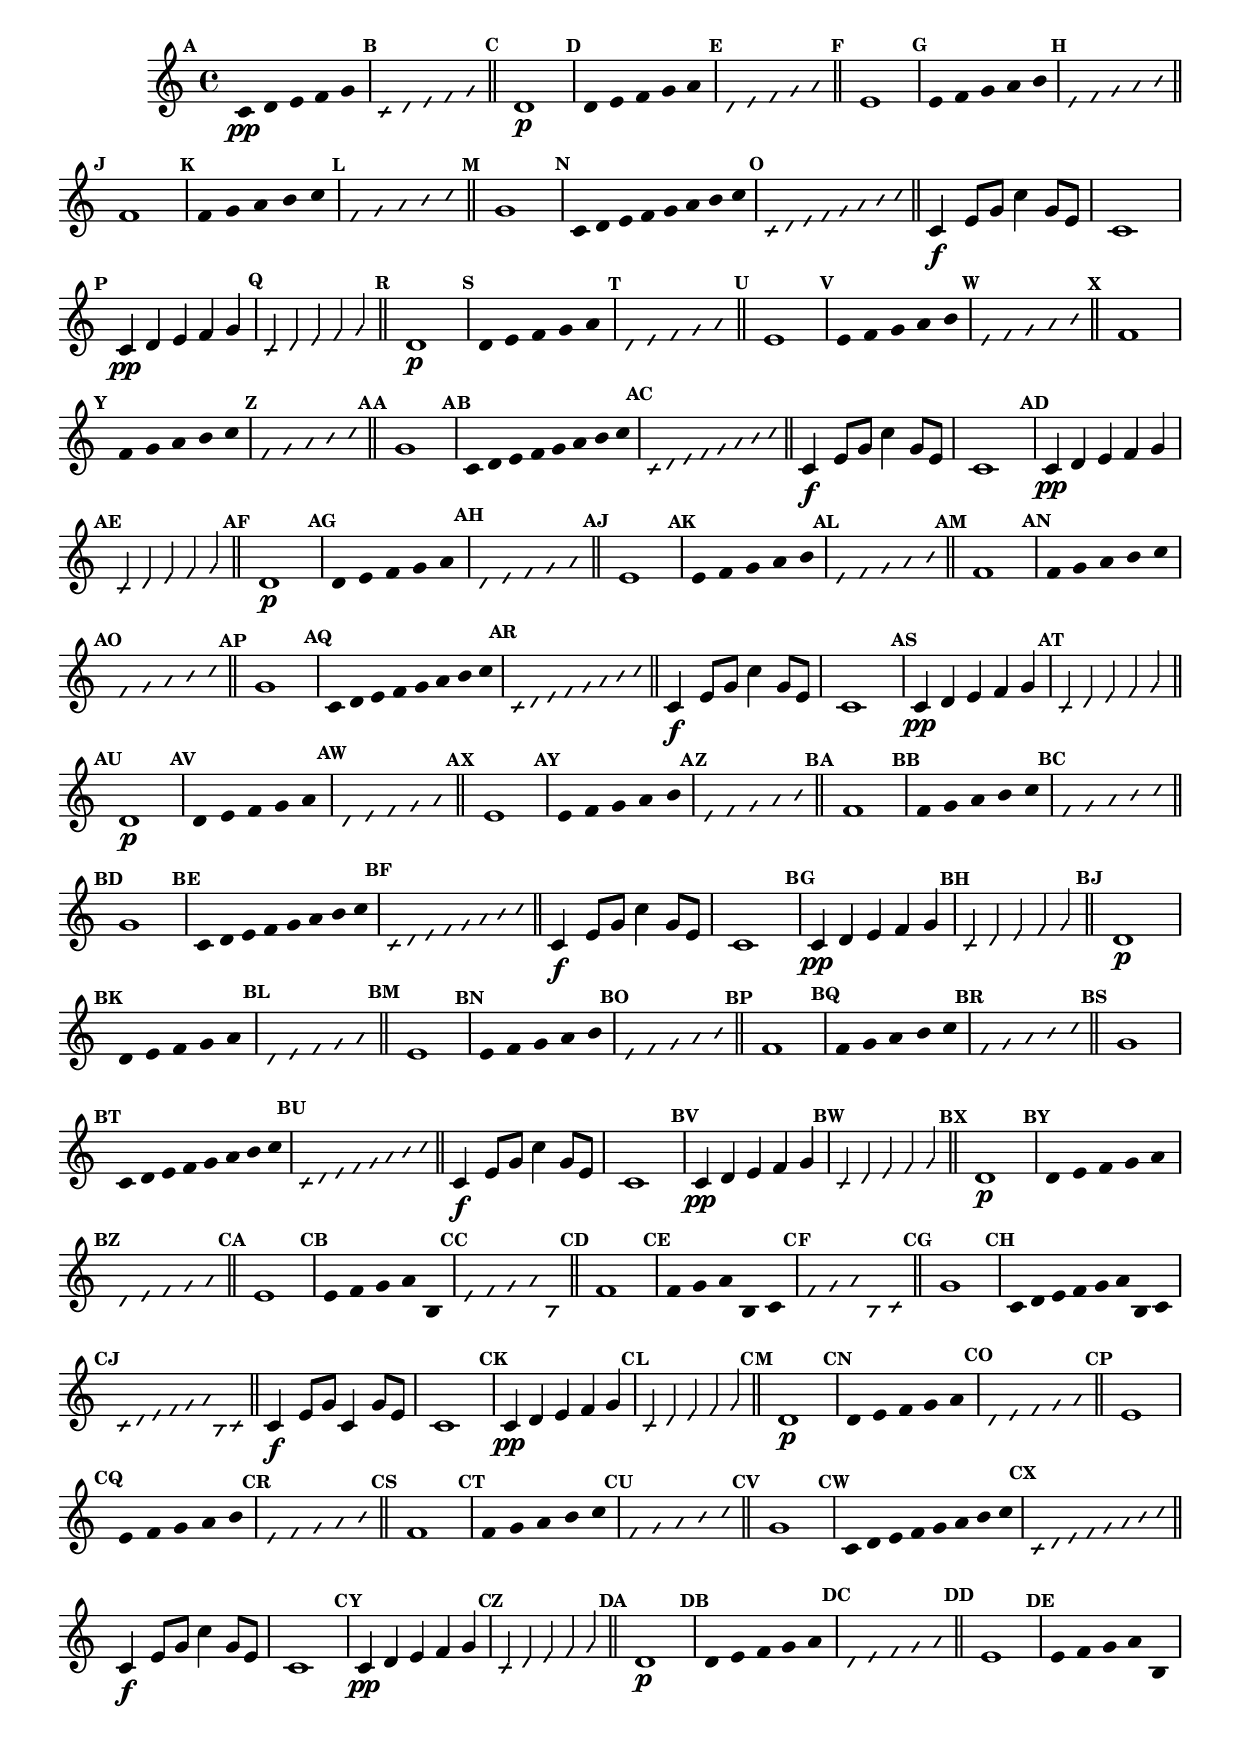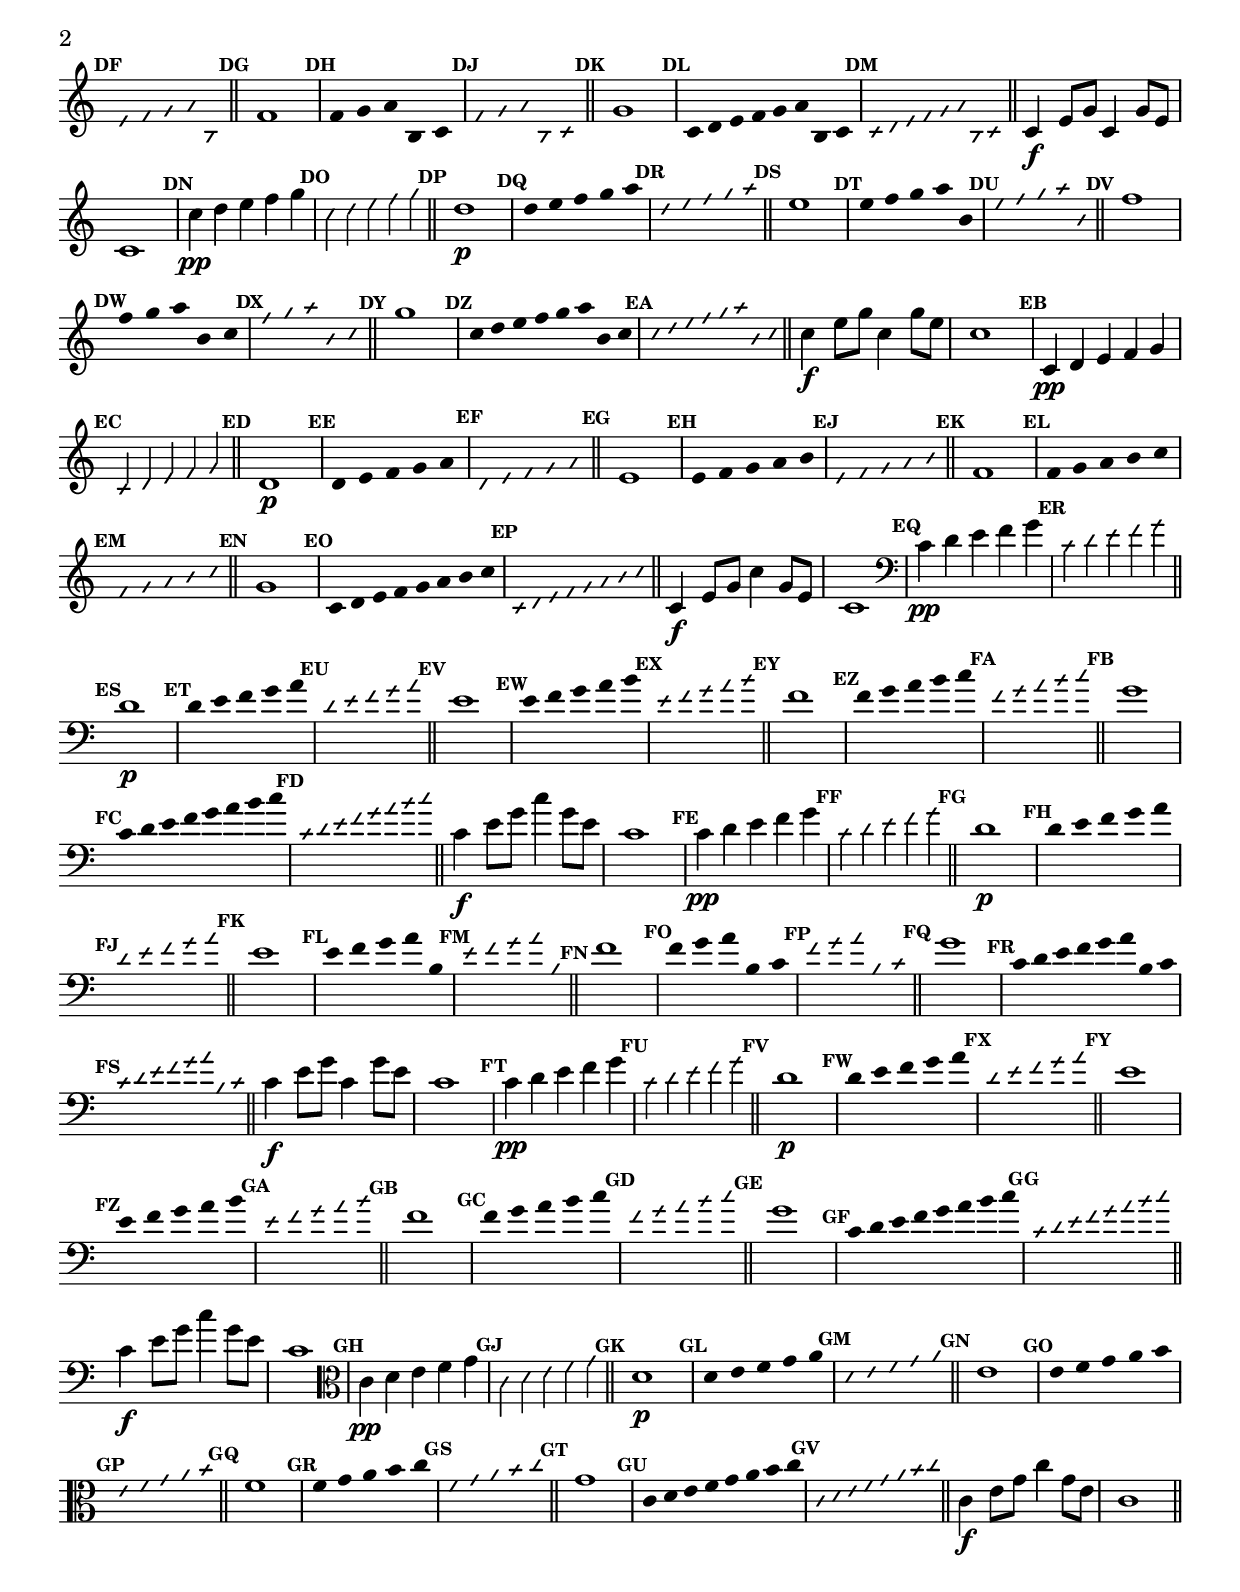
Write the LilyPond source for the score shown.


\version "2.16.0"

%\header { texidoc="35 - Aquecendo e Divertindo-se com a escala mixolidia" }

\relative c' {

  \key c \major

  \override Score.BarNumber #'transparent = ##t
  \override Score.RehearsalMark #'font-size = #-2
                                %\override Score.RehearsalMark #'font-family = #'
  \set Score.markFormatter = #format-mark-numbers

  \bar "||"

  \override Stem #'transparent = ##t
  \override Beam #'transparent = ##t
  \override Voice.NoteHead #'stencil = #ly:text-interface::print
  \override Voice.NoteHead #'text = #(make-musicglyph-markup "noteheads.s2")


                                % CLARINETE

  \tag #'cl {

    \mark \default c4*4/5\pp d e f g

    \override NoteHead #'style = #'slash
    \override NoteHead #'font-size = #-6
    \override Voice.NoteHead #'stencil = #ly:text-interface::print
    \override Voice.NoteHead #'text = #(make-musicglyph-markup "noteheads.s2slash")

    \mark \default c,4*4/5 d e f g

    \revert NoteHead #'style
    \revert Stem #'transparent 
    \revert Beam #'transparent
    \revert NoteHead #'font-size
    \revert Voice.NoteHead #'stencil

    \revert Voice.NoteHead #'text
    \bar "||"


    \mark \default d1\p
    \override Stem #'transparent = ##t
    \override Beam #'transparent = ##t
    \override Voice.NoteHead #'stencil = #ly:text-interface::print
    \override Voice.NoteHead #'text = #(make-musicglyph-markup "noteheads.s2")
    \mark \default d4*4/5 e f g a

    \override NoteHead #'style = #'slash
    \override NoteHead #'font-size = #-6
    \override Voice.NoteHead #'stencil = #ly:text-interface::print
    \override Voice.NoteHead #'text = #(make-musicglyph-markup "noteheads.s2slash")
    \mark \default d,4*4/5 e f g a

    \revert NoteHead #'style
    \revert Stem #'transparent 
    \revert Beam #'transparent
    \revert NoteHead #'font-size
    \revert Voice.NoteHead #'stencil

    \revert Voice.NoteHead #'text
    \bar "||"


    \mark \default e1
    \override Stem #'transparent = ##t
    \override Beam #'transparent = ##t
    \override Voice.NoteHead #'stencil = #ly:text-interface::print
    \override Voice.NoteHead #'text = #(make-musicglyph-markup "noteheads.s2")
    \mark \default e4*4/5 f g a b

    \override NoteHead #'style = #'slash
    \override NoteHead #'font-size = #-6
    \override Voice.NoteHead #'stencil = #ly:text-interface::print
    \override Voice.NoteHead #'text = #(make-musicglyph-markup "noteheads.s2slash")
    \mark \default e,4*4/5 f g a b

    \revert NoteHead #'style
    \revert Stem #'transparent 
    \revert Beam #'transparent
    \revert NoteHead #'font-size
    \revert Voice.NoteHead #'stencil

    \revert Voice.NoteHead #'text
    \bar "||"

    \mark \default f1
    \override Stem #'transparent = ##t
    \override Beam #'transparent = ##t
    \override Voice.NoteHead #'stencil = #ly:text-interface::print
    \override Voice.NoteHead #'text = #(make-musicglyph-markup "noteheads.s2")
    \mark \default f4*4/5 g a b c

    \override NoteHead #'style = #'slash
    \override NoteHead #'font-size = #-6
    \override Voice.NoteHead #'stencil = #ly:text-interface::print
    \override Voice.NoteHead #'text = #(make-musicglyph-markup "noteheads.s2slash")
    \mark \default f,4*4/5 g a b c

    \revert NoteHead #'style
    \revert Stem #'transparent 
    \revert Beam #'transparent
    \revert NoteHead #'font-size
    \revert Voice.NoteHead #'stencil

    \revert Voice.NoteHead #'text
    \bar "||"

    \mark \default g1
    \override Stem #'transparent = ##t
    \override Beam #'transparent = ##t
    \override Voice.NoteHead #'stencil = #ly:text-interface::print
    \override Voice.NoteHead #'text = #(make-musicglyph-markup "noteheads.s2")
    \mark \default c,8 d e f g a b c

    \override NoteHead #'style = #'slash
    \override NoteHead #'font-size = #-6
    \override Voice.NoteHead #'stencil = #ly:text-interface::print
    \override Voice.NoteHead #'text = #(make-musicglyph-markup "noteheads.s2slash")
    \mark \default c,8 d e f g a b c
    \revert NoteHead #'style
    \revert Stem #'transparent 
    \revert Beam #'transparent
    \revert NoteHead #'font-size
    \revert Voice.NoteHead #'stencil

    \revert Voice.NoteHead #'text
    \bar "||"

    c,4\f e8 g c4 g8 e c1



  }

                                % FLAUTA

  \tag #'fl {

    \mark \default c4*4/5\pp d e f g

    \override NoteHead #'style = #'slash
    \override NoteHead #'font-size = #-6
    \override Voice.NoteHead #'stencil = #ly:text-interface::print
    \override Voice.NoteHead #'text = #(make-musicglyph-markup "noteheads.s2slash")

    \mark \default c,4*4/5 d e f g

    \revert NoteHead #'style
    \revert Stem #'transparent 
    \revert Beam #'transparent
    \revert NoteHead #'font-size
    \revert Voice.NoteHead #'stencil

    \revert Voice.NoteHead #'text
    \bar "||"


    \mark \default d1\p
    \override Stem #'transparent = ##t
    \override Beam #'transparent = ##t
    \override Voice.NoteHead #'stencil = #ly:text-interface::print
    \override Voice.NoteHead #'text = #(make-musicglyph-markup "noteheads.s2")
    \mark \default d4*4/5 e f g a

    \override NoteHead #'style = #'slash
    \override NoteHead #'font-size = #-6
    \override Voice.NoteHead #'stencil = #ly:text-interface::print
    \override Voice.NoteHead #'text = #(make-musicglyph-markup "noteheads.s2slash")
    \mark \default d,4*4/5 e f g a

    \revert NoteHead #'style
    \revert Stem #'transparent 
    \revert Beam #'transparent
    \revert NoteHead #'font-size
    \revert Voice.NoteHead #'stencil

    \revert Voice.NoteHead #'text
    \bar "||"


    \mark \default e1
    \override Stem #'transparent = ##t
    \override Beam #'transparent = ##t
    \override Voice.NoteHead #'stencil = #ly:text-interface::print
    \override Voice.NoteHead #'text = #(make-musicglyph-markup "noteheads.s2")
    \mark \default e4*4/5 f g a b

    \override NoteHead #'style = #'slash
    \override NoteHead #'font-size = #-6
    \override Voice.NoteHead #'stencil = #ly:text-interface::print
    \override Voice.NoteHead #'text = #(make-musicglyph-markup "noteheads.s2slash")
    \mark \default e,4*4/5 f g a b

    \revert NoteHead #'style
    \revert Stem #'transparent 
    \revert Beam #'transparent
    \revert NoteHead #'font-size
    \revert Voice.NoteHead #'stencil

    \revert Voice.NoteHead #'text
    \bar "||"

    \mark \default f1
    \override Stem #'transparent = ##t
    \override Beam #'transparent = ##t
    \override Voice.NoteHead #'stencil = #ly:text-interface::print
    \override Voice.NoteHead #'text = #(make-musicglyph-markup "noteheads.s2")
    \mark \default f4*4/5 g a b c

    \override NoteHead #'style = #'slash
    \override NoteHead #'font-size = #-6
    \override Voice.NoteHead #'stencil = #ly:text-interface::print
    \override Voice.NoteHead #'text = #(make-musicglyph-markup "noteheads.s2slash")
    \mark \default f,4*4/5 g a b c

    \revert NoteHead #'style
    \revert Stem #'transparent 
    \revert Beam #'transparent
    \revert NoteHead #'font-size
    \revert Voice.NoteHead #'stencil

    \revert Voice.NoteHead #'text
    \bar "||"

    \mark \default g1
    \override Stem #'transparent = ##t
    \override Beam #'transparent = ##t
    \override Voice.NoteHead #'stencil = #ly:text-interface::print
    \override Voice.NoteHead #'text = #(make-musicglyph-markup "noteheads.s2")
    \mark \default c,8 d e f g a b c

    \override NoteHead #'style = #'slash
    \override NoteHead #'font-size = #-6
    \override Voice.NoteHead #'stencil = #ly:text-interface::print
    \override Voice.NoteHead #'text = #(make-musicglyph-markup "noteheads.s2slash")
    \mark \default c,8 d e f g a b c
    \revert NoteHead #'style
    \revert Stem #'transparent 
    \revert Beam #'transparent
    \revert NoteHead #'font-size
    \revert Voice.NoteHead #'stencil

    \revert Voice.NoteHead #'text
    \bar "||"

    c,4\f e8 g c4 g8 e c1



  }

                                % OBOÉ

  \tag #'ob {

    \mark \default c4*4/5\pp d e f g

    \override NoteHead #'style = #'slash
    \override NoteHead #'font-size = #-6
    \override Voice.NoteHead #'stencil = #ly:text-interface::print
    \override Voice.NoteHead #'text = #(make-musicglyph-markup "noteheads.s2slash")

    \mark \default c,4*4/5 d e f g

    \revert NoteHead #'style
    \revert Stem #'transparent 
    \revert Beam #'transparent
    \revert NoteHead #'font-size
    \revert Voice.NoteHead #'stencil

    \revert Voice.NoteHead #'text
    \bar "||"


    \mark \default d1\p
    \override Stem #'transparent = ##t
    \override Beam #'transparent = ##t
    \override Voice.NoteHead #'stencil = #ly:text-interface::print
    \override Voice.NoteHead #'text = #(make-musicglyph-markup "noteheads.s2")
    \mark \default d4*4/5 e f g a

    \override NoteHead #'style = #'slash
    \override NoteHead #'font-size = #-6
    \override Voice.NoteHead #'stencil = #ly:text-interface::print
    \override Voice.NoteHead #'text = #(make-musicglyph-markup "noteheads.s2slash")
    \mark \default d,4*4/5 e f g a

    \revert NoteHead #'style
    \revert Stem #'transparent 
    \revert Beam #'transparent
    \revert NoteHead #'font-size
    \revert Voice.NoteHead #'stencil

    \revert Voice.NoteHead #'text
    \bar "||"


    \mark \default e1
    \override Stem #'transparent = ##t
    \override Beam #'transparent = ##t
    \override Voice.NoteHead #'stencil = #ly:text-interface::print
    \override Voice.NoteHead #'text = #(make-musicglyph-markup "noteheads.s2")
    \mark \default e4*4/5 f g a b

    \override NoteHead #'style = #'slash
    \override NoteHead #'font-size = #-6
    \override Voice.NoteHead #'stencil = #ly:text-interface::print
    \override Voice.NoteHead #'text = #(make-musicglyph-markup "noteheads.s2slash")
    \mark \default e,4*4/5 f g a b

    \revert NoteHead #'style
    \revert Stem #'transparent 
    \revert Beam #'transparent
    \revert NoteHead #'font-size
    \revert Voice.NoteHead #'stencil

    \revert Voice.NoteHead #'text
    \bar "||"

    \mark \default f1
    \override Stem #'transparent = ##t
    \override Beam #'transparent = ##t
    \override Voice.NoteHead #'stencil = #ly:text-interface::print
    \override Voice.NoteHead #'text = #(make-musicglyph-markup "noteheads.s2")
    \mark \default f4*4/5 g a b c

    \override NoteHead #'style = #'slash
    \override NoteHead #'font-size = #-6
    \override Voice.NoteHead #'stencil = #ly:text-interface::print
    \override Voice.NoteHead #'text = #(make-musicglyph-markup "noteheads.s2slash")
    \mark \default f,4*4/5 g a b c

    \revert NoteHead #'style
    \revert Stem #'transparent 
    \revert Beam #'transparent
    \revert NoteHead #'font-size
    \revert Voice.NoteHead #'stencil

    \revert Voice.NoteHead #'text
    \bar "||"

    \mark \default g1
    \override Stem #'transparent = ##t
    \override Beam #'transparent = ##t
    \override Voice.NoteHead #'stencil = #ly:text-interface::print
    \override Voice.NoteHead #'text = #(make-musicglyph-markup "noteheads.s2")
    \mark \default c,8 d e f g a b c

    \override NoteHead #'style = #'slash
    \override NoteHead #'font-size = #-6
    \override Voice.NoteHead #'stencil = #ly:text-interface::print
    \override Voice.NoteHead #'text = #(make-musicglyph-markup "noteheads.s2slash")
    \mark \default c,8 d e f g a b c
    \revert NoteHead #'style
    \revert Stem #'transparent 
    \revert Beam #'transparent
    \revert NoteHead #'font-size
    \revert Voice.NoteHead #'stencil

    \revert Voice.NoteHead #'text
    \bar "||"

    c,4\f e8 g c4 g8 e c1



  }

                                % SAX ALTO

  \tag #'saxa {

    \mark \default c4*4/5\pp d e f g

    \override NoteHead #'style = #'slash
    \override NoteHead #'font-size = #-6
    \override Voice.NoteHead #'stencil = #ly:text-interface::print
    \override Voice.NoteHead #'text = #(make-musicglyph-markup "noteheads.s2slash")

    \mark \default c,4*4/5 d e f g

    \revert NoteHead #'style
    \revert Stem #'transparent 
    \revert Beam #'transparent
    \revert NoteHead #'font-size
    \revert Voice.NoteHead #'stencil

    \revert Voice.NoteHead #'text
    \bar "||"


    \mark \default d1\p
    \override Stem #'transparent = ##t
    \override Beam #'transparent = ##t
    \override Voice.NoteHead #'stencil = #ly:text-interface::print
    \override Voice.NoteHead #'text = #(make-musicglyph-markup "noteheads.s2")
    \mark \default d4*4/5 e f g a

    \override NoteHead #'style = #'slash
    \override NoteHead #'font-size = #-6
    \override Voice.NoteHead #'stencil = #ly:text-interface::print
    \override Voice.NoteHead #'text = #(make-musicglyph-markup "noteheads.s2slash")
    \mark \default d,4*4/5 e f g a

    \revert NoteHead #'style
    \revert Stem #'transparent 
    \revert Beam #'transparent
    \revert NoteHead #'font-size
    \revert Voice.NoteHead #'stencil

    \revert Voice.NoteHead #'text
    \bar "||"


    \mark \default e1
    \override Stem #'transparent = ##t
    \override Beam #'transparent = ##t
    \override Voice.NoteHead #'stencil = #ly:text-interface::print
    \override Voice.NoteHead #'text = #(make-musicglyph-markup "noteheads.s2")
    \mark \default e4*4/5 f g a b

    \override NoteHead #'style = #'slash
    \override NoteHead #'font-size = #-6
    \override Voice.NoteHead #'stencil = #ly:text-interface::print
    \override Voice.NoteHead #'text = #(make-musicglyph-markup "noteheads.s2slash")
    \mark \default e,4*4/5 f g a b

    \revert NoteHead #'style
    \revert Stem #'transparent 
    \revert Beam #'transparent
    \revert NoteHead #'font-size
    \revert Voice.NoteHead #'stencil

    \revert Voice.NoteHead #'text
    \bar "||"

    \mark \default f1
    \override Stem #'transparent = ##t
    \override Beam #'transparent = ##t
    \override Voice.NoteHead #'stencil = #ly:text-interface::print
    \override Voice.NoteHead #'text = #(make-musicglyph-markup "noteheads.s2")
    \mark \default f4*4/5 g a b c

    \override NoteHead #'style = #'slash
    \override NoteHead #'font-size = #-6
    \override Voice.NoteHead #'stencil = #ly:text-interface::print
    \override Voice.NoteHead #'text = #(make-musicglyph-markup "noteheads.s2slash")
    \mark \default f,4*4/5 g a b c

    \revert NoteHead #'style
    \revert Stem #'transparent 
    \revert Beam #'transparent
    \revert NoteHead #'font-size
    \revert Voice.NoteHead #'stencil

    \revert Voice.NoteHead #'text
    \bar "||"

    \mark \default g1
    \override Stem #'transparent = ##t
    \override Beam #'transparent = ##t
    \override Voice.NoteHead #'stencil = #ly:text-interface::print
    \override Voice.NoteHead #'text = #(make-musicglyph-markup "noteheads.s2")
    \mark \default c,8 d e f g a b c

    \override NoteHead #'style = #'slash
    \override NoteHead #'font-size = #-6
    \override Voice.NoteHead #'stencil = #ly:text-interface::print
    \override Voice.NoteHead #'text = #(make-musicglyph-markup "noteheads.s2slash")
    \mark \default c,8 d e f g a b c
    \revert NoteHead #'style
    \revert Stem #'transparent 
    \revert Beam #'transparent
    \revert NoteHead #'font-size
    \revert Voice.NoteHead #'stencil

    \revert Voice.NoteHead #'text
    \bar "||"

    c,4\f e8 g c4 g8 e c1



  }

                                % SAX TENOR

  \tag #'saxt {

    \mark \default c4*4/5\pp d e f g

    \override NoteHead #'style = #'slash
    \override NoteHead #'font-size = #-6
    \override Voice.NoteHead #'stencil = #ly:text-interface::print
    \override Voice.NoteHead #'text = #(make-musicglyph-markup "noteheads.s2slash")

    \mark \default c,4*4/5 d e f g

    \revert NoteHead #'style
    \revert Stem #'transparent 
    \revert Beam #'transparent
    \revert NoteHead #'font-size
    \revert Voice.NoteHead #'stencil

    \revert Voice.NoteHead #'text
    \bar "||"


    \mark \default d1\p
    \override Stem #'transparent = ##t
    \override Beam #'transparent = ##t
    \override Voice.NoteHead #'stencil = #ly:text-interface::print
    \override Voice.NoteHead #'text = #(make-musicglyph-markup "noteheads.s2")
    \mark \default d4*4/5 e f g a

    \override NoteHead #'style = #'slash
    \override NoteHead #'font-size = #-6
    \override Voice.NoteHead #'stencil = #ly:text-interface::print
    \override Voice.NoteHead #'text = #(make-musicglyph-markup "noteheads.s2slash")
    \mark \default d,4*4/5 e f g a

    \revert NoteHead #'style
    \revert Stem #'transparent 
    \revert Beam #'transparent
    \revert NoteHead #'font-size
    \revert Voice.NoteHead #'stencil

    \revert Voice.NoteHead #'text
    \bar "||"


    \mark \default e1
    \override Stem #'transparent = ##t
    \override Beam #'transparent = ##t
    \override Voice.NoteHead #'stencil = #ly:text-interface::print
    \override Voice.NoteHead #'text = #(make-musicglyph-markup "noteheads.s2")
    \mark \default e4*4/5 f g a b

    \override NoteHead #'style = #'slash
    \override NoteHead #'font-size = #-6
    \override Voice.NoteHead #'stencil = #ly:text-interface::print
    \override Voice.NoteHead #'text = #(make-musicglyph-markup "noteheads.s2slash")
    \mark \default e,4*4/5 f g a b

    \revert NoteHead #'style
    \revert Stem #'transparent 
    \revert Beam #'transparent
    \revert NoteHead #'font-size
    \revert Voice.NoteHead #'stencil

    \revert Voice.NoteHead #'text
    \bar "||"

    \mark \default f1
    \override Stem #'transparent = ##t
    \override Beam #'transparent = ##t
    \override Voice.NoteHead #'stencil = #ly:text-interface::print
    \override Voice.NoteHead #'text = #(make-musicglyph-markup "noteheads.s2")
    \mark \default f4*4/5 g a b c

    \override NoteHead #'style = #'slash
    \override NoteHead #'font-size = #-6
    \override Voice.NoteHead #'stencil = #ly:text-interface::print
    \override Voice.NoteHead #'text = #(make-musicglyph-markup "noteheads.s2slash")
    \mark \default f,4*4/5 g a b c

    \revert NoteHead #'style
    \revert Stem #'transparent 
    \revert Beam #'transparent
    \revert NoteHead #'font-size
    \revert Voice.NoteHead #'stencil

    \revert Voice.NoteHead #'text
    \bar "||"

    \mark \default g1
    \override Stem #'transparent = ##t
    \override Beam #'transparent = ##t
    \override Voice.NoteHead #'stencil = #ly:text-interface::print
    \override Voice.NoteHead #'text = #(make-musicglyph-markup "noteheads.s2")
    \mark \default c,8 d e f g a b c

    \override NoteHead #'style = #'slash
    \override NoteHead #'font-size = #-6
    \override Voice.NoteHead #'stencil = #ly:text-interface::print
    \override Voice.NoteHead #'text = #(make-musicglyph-markup "noteheads.s2slash")
    \mark \default c,8 d e f g a b c
    \revert NoteHead #'style
    \revert Stem #'transparent 
    \revert Beam #'transparent
    \revert NoteHead #'font-size
    \revert Voice.NoteHead #'stencil

    \revert Voice.NoteHead #'text
    \bar "||"

    c,4\f e8 g c4 g8 e c1



  }

                                % SAX GENES

  \tag #'saxg {

    \mark \default c4*4/5\pp d e f g

    \override NoteHead #'style = #'slash
    \override NoteHead #'font-size = #-6
    \override Voice.NoteHead #'stencil = #ly:text-interface::print
    \override Voice.NoteHead #'text = #(make-musicglyph-markup "noteheads.s2slash")

    \mark \default c,4*4/5 d e f g

    \revert NoteHead #'style
    \revert Stem #'transparent 
    \revert Beam #'transparent
    \revert NoteHead #'font-size
    \revert Voice.NoteHead #'stencil

    \revert Voice.NoteHead #'text
    \bar "||"


    \mark \default d1\p
    \override Stem #'transparent = ##t
    \override Beam #'transparent = ##t
    \override Voice.NoteHead #'stencil = #ly:text-interface::print
    \override Voice.NoteHead #'text = #(make-musicglyph-markup "noteheads.s2")
    \mark \default d4*4/5 e f g a

    \override NoteHead #'style = #'slash
    \override NoteHead #'font-size = #-6
    \override Voice.NoteHead #'stencil = #ly:text-interface::print
    \override Voice.NoteHead #'text = #(make-musicglyph-markup "noteheads.s2slash")
    \mark \default d,4*4/5 e f g a

    \revert NoteHead #'style
    \revert Stem #'transparent 
    \revert Beam #'transparent
    \revert NoteHead #'font-size
    \revert Voice.NoteHead #'stencil

    \revert Voice.NoteHead #'text
    \bar "||"


    \mark \default e1
    \override Stem #'transparent = ##t
    \override Beam #'transparent = ##t
    \override Voice.NoteHead #'stencil = #ly:text-interface::print
    \override Voice.NoteHead #'text = #(make-musicglyph-markup "noteheads.s2")
    \mark \default e4*4/5 f g a b,

    \override NoteHead #'style = #'slash
    \override NoteHead #'font-size = #-6
    \override Voice.NoteHead #'stencil = #ly:text-interface::print
    \override Voice.NoteHead #'text = #(make-musicglyph-markup "noteheads.s2slash")
    \mark \default e4*4/5 f g a b,

    \revert NoteHead #'style
    \revert Stem #'transparent 
    \revert Beam #'transparent
    \revert NoteHead #'font-size
    \revert Voice.NoteHead #'stencil

    \revert Voice.NoteHead #'text
    \bar "||"

    \mark \default f'1
    \override Stem #'transparent = ##t
    \override Beam #'transparent = ##t
    \override Voice.NoteHead #'stencil = #ly:text-interface::print
    \override Voice.NoteHead #'text = #(make-musicglyph-markup "noteheads.s2")
    \mark \default f4*4/5 g a b, c

    \override NoteHead #'style = #'slash
    \override NoteHead #'font-size = #-6
    \override Voice.NoteHead #'stencil = #ly:text-interface::print
    \override Voice.NoteHead #'text = #(make-musicglyph-markup "noteheads.s2slash")
    \mark \default f4*4/5 g a b, c

    \revert NoteHead #'style
    \revert Stem #'transparent 
    \revert Beam #'transparent
    \revert NoteHead #'font-size
    \revert Voice.NoteHead #'stencil

    \revert Voice.NoteHead #'text
    \bar "||"

    \mark \default g'1
    \override Stem #'transparent = ##t
    \override Beam #'transparent = ##t
    \override Voice.NoteHead #'stencil = #ly:text-interface::print
    \override Voice.NoteHead #'text = #(make-musicglyph-markup "noteheads.s2")
    \mark \default c,8 d e f g a b, c

    \override NoteHead #'style = #'slash
    \override NoteHead #'font-size = #-6
    \override Voice.NoteHead #'stencil = #ly:text-interface::print
    \override Voice.NoteHead #'text = #(make-musicglyph-markup "noteheads.s2slash")
    \mark \default c8 d e f g a b, c
    \revert NoteHead #'style
    \revert Stem #'transparent 
    \revert Beam #'transparent
    \revert NoteHead #'font-size
    \revert Voice.NoteHead #'stencil

    \revert Voice.NoteHead #'text
    \bar "||"

    c4\f e8 g c,4 g'8 e c1



  }

                                % TROMPETE

  \tag #'tpt {

    \mark \default c4*4/5\pp d e f g

    \override NoteHead #'style = #'slash
    \override NoteHead #'font-size = #-6
    \override Voice.NoteHead #'stencil = #ly:text-interface::print
    \override Voice.NoteHead #'text = #(make-musicglyph-markup "noteheads.s2slash")

    \mark \default c,4*4/5 d e f g

    \revert NoteHead #'style
    \revert Stem #'transparent 
    \revert Beam #'transparent
    \revert NoteHead #'font-size
    \revert Voice.NoteHead #'stencil

    \revert Voice.NoteHead #'text
    \bar "||"


    \mark \default d1\p
    \override Stem #'transparent = ##t
    \override Beam #'transparent = ##t
    \override Voice.NoteHead #'stencil = #ly:text-interface::print
    \override Voice.NoteHead #'text = #(make-musicglyph-markup "noteheads.s2")
    \mark \default d4*4/5 e f g a

    \override NoteHead #'style = #'slash
    \override NoteHead #'font-size = #-6
    \override Voice.NoteHead #'stencil = #ly:text-interface::print
    \override Voice.NoteHead #'text = #(make-musicglyph-markup "noteheads.s2slash")
    \mark \default d,4*4/5 e f g a

    \revert NoteHead #'style
    \revert Stem #'transparent 
    \revert Beam #'transparent
    \revert NoteHead #'font-size
    \revert Voice.NoteHead #'stencil

    \revert Voice.NoteHead #'text
    \bar "||"


    \mark \default e1
    \override Stem #'transparent = ##t
    \override Beam #'transparent = ##t
    \override Voice.NoteHead #'stencil = #ly:text-interface::print
    \override Voice.NoteHead #'text = #(make-musicglyph-markup "noteheads.s2")
    \mark \default e4*4/5 f g a b

    \override NoteHead #'style = #'slash
    \override NoteHead #'font-size = #-6
    \override Voice.NoteHead #'stencil = #ly:text-interface::print
    \override Voice.NoteHead #'text = #(make-musicglyph-markup "noteheads.s2slash")
    \mark \default e,4*4/5 f g a b

    \revert NoteHead #'style
    \revert Stem #'transparent 
    \revert Beam #'transparent
    \revert NoteHead #'font-size
    \revert Voice.NoteHead #'stencil

    \revert Voice.NoteHead #'text
    \bar "||"

    \mark \default f1
    \override Stem #'transparent = ##t
    \override Beam #'transparent = ##t
    \override Voice.NoteHead #'stencil = #ly:text-interface::print
    \override Voice.NoteHead #'text = #(make-musicglyph-markup "noteheads.s2")
    \mark \default f4*4/5 g a b c

    \override NoteHead #'style = #'slash
    \override NoteHead #'font-size = #-6
    \override Voice.NoteHead #'stencil = #ly:text-interface::print
    \override Voice.NoteHead #'text = #(make-musicglyph-markup "noteheads.s2slash")
    \mark \default f,4*4/5 g a b c

    \revert NoteHead #'style
    \revert Stem #'transparent 
    \revert Beam #'transparent
    \revert NoteHead #'font-size
    \revert Voice.NoteHead #'stencil

    \revert Voice.NoteHead #'text
    \bar "||"

    \mark \default g1
    \override Stem #'transparent = ##t
    \override Beam #'transparent = ##t
    \override Voice.NoteHead #'stencil = #ly:text-interface::print
    \override Voice.NoteHead #'text = #(make-musicglyph-markup "noteheads.s2")
    \mark \default c,8 d e f g a b c

    \override NoteHead #'style = #'slash
    \override NoteHead #'font-size = #-6
    \override Voice.NoteHead #'stencil = #ly:text-interface::print
    \override Voice.NoteHead #'text = #(make-musicglyph-markup "noteheads.s2slash")
    \mark \default c,8 d e f g a b c
    \revert NoteHead #'style
    \revert Stem #'transparent 
    \revert Beam #'transparent
    \revert NoteHead #'font-size
    \revert Voice.NoteHead #'stencil

    \revert Voice.NoteHead #'text
    \bar "||"

    c,4\f e8 g c4 g8 e c1



  }

                                % TROMPA

  \tag #'tpa {

    \mark \default c4*4/5\pp d e f g

    \override NoteHead #'style = #'slash
    \override NoteHead #'font-size = #-6
    \override Voice.NoteHead #'stencil = #ly:text-interface::print
    \override Voice.NoteHead #'text = #(make-musicglyph-markup "noteheads.s2slash")

    \mark \default c,4*4/5 d e f g

    \revert NoteHead #'style
    \revert Stem #'transparent 
    \revert Beam #'transparent
    \revert NoteHead #'font-size
    \revert Voice.NoteHead #'stencil

    \revert Voice.NoteHead #'text
    \bar "||"


    \mark \default d1\p
    \override Stem #'transparent = ##t
    \override Beam #'transparent = ##t
    \override Voice.NoteHead #'stencil = #ly:text-interface::print
    \override Voice.NoteHead #'text = #(make-musicglyph-markup "noteheads.s2")
    \mark \default d4*4/5 e f g a

    \override NoteHead #'style = #'slash
    \override NoteHead #'font-size = #-6
    \override Voice.NoteHead #'stencil = #ly:text-interface::print
    \override Voice.NoteHead #'text = #(make-musicglyph-markup "noteheads.s2slash")
    \mark \default d,4*4/5 e f g a

    \revert NoteHead #'style
    \revert Stem #'transparent 
    \revert Beam #'transparent
    \revert NoteHead #'font-size
    \revert Voice.NoteHead #'stencil

    \revert Voice.NoteHead #'text
    \bar "||"


    \mark \default e1
    \override Stem #'transparent = ##t
    \override Beam #'transparent = ##t
    \override Voice.NoteHead #'stencil = #ly:text-interface::print
    \override Voice.NoteHead #'text = #(make-musicglyph-markup "noteheads.s2")
    \mark \default e4*4/5 f g a b,

    \override NoteHead #'style = #'slash
    \override NoteHead #'font-size = #-6
    \override Voice.NoteHead #'stencil = #ly:text-interface::print
    \override Voice.NoteHead #'text = #(make-musicglyph-markup "noteheads.s2slash")
    \mark \default e4*4/5 f g a b,

    \revert NoteHead #'style
    \revert Stem #'transparent 
    \revert Beam #'transparent
    \revert NoteHead #'font-size
    \revert Voice.NoteHead #'stencil

    \revert Voice.NoteHead #'text
    \bar "||"

    \mark \default f'1
    \override Stem #'transparent = ##t
    \override Beam #'transparent = ##t
    \override Voice.NoteHead #'stencil = #ly:text-interface::print
    \override Voice.NoteHead #'text = #(make-musicglyph-markup "noteheads.s2")
    \mark \default f4*4/5 g a b, c

    \override NoteHead #'style = #'slash
    \override NoteHead #'font-size = #-6
    \override Voice.NoteHead #'stencil = #ly:text-interface::print
    \override Voice.NoteHead #'text = #(make-musicglyph-markup "noteheads.s2slash")
    \mark \default f4*4/5 g a b, c

    \revert NoteHead #'style
    \revert Stem #'transparent 
    \revert Beam #'transparent
    \revert NoteHead #'font-size
    \revert Voice.NoteHead #'stencil

    \revert Voice.NoteHead #'text
    \bar "||"

    \mark \default g'1
    \override Stem #'transparent = ##t
    \override Beam #'transparent = ##t
    \override Voice.NoteHead #'stencil = #ly:text-interface::print
    \override Voice.NoteHead #'text = #(make-musicglyph-markup "noteheads.s2")
    \mark \default c,8 d e f g a b, c

    \override NoteHead #'style = #'slash
    \override NoteHead #'font-size = #-6
    \override Voice.NoteHead #'stencil = #ly:text-interface::print
    \override Voice.NoteHead #'text = #(make-musicglyph-markup "noteheads.s2slash")
    \mark \default c8 d e f g a b, c
    \revert NoteHead #'style
    \revert Stem #'transparent 
    \revert Beam #'transparent
    \revert NoteHead #'font-size
    \revert Voice.NoteHead #'stencil

    \revert Voice.NoteHead #'text
    \bar "||"

    c4\f e8 g c,4 g'8 e c1



  }
                                % TROMPA OP AGUDO

  \tag #'tpaopag {

    \mark \default c'4*4/5\pp d e f g

    \override NoteHead #'style = #'slash
    \override NoteHead #'font-size = #-6
    \override Voice.NoteHead #'stencil = #ly:text-interface::print
    \override Voice.NoteHead #'text = #(make-musicglyph-markup "noteheads.s2slash")

    \mark \default c,4*4/5 d e f g

    \revert NoteHead #'style
    \revert Stem #'transparent 
    \revert Beam #'transparent
    \revert NoteHead #'font-size
    \revert Voice.NoteHead #'stencil

    \revert Voice.NoteHead #'text
    \bar "||"


    \mark \default d1\p
    \override Stem #'transparent = ##t
    \override Beam #'transparent = ##t
    \override Voice.NoteHead #'stencil = #ly:text-interface::print
    \override Voice.NoteHead #'text = #(make-musicglyph-markup "noteheads.s2")
    \mark \default d4*4/5 e f g a

    \override NoteHead #'style = #'slash
    \override NoteHead #'font-size = #-6
    \override Voice.NoteHead #'stencil = #ly:text-interface::print
    \override Voice.NoteHead #'text = #(make-musicglyph-markup "noteheads.s2slash")
    \mark \default d,4*4/5 e f g a

    \revert NoteHead #'style
    \revert Stem #'transparent 
    \revert Beam #'transparent
    \revert NoteHead #'font-size
    \revert Voice.NoteHead #'stencil

    \revert Voice.NoteHead #'text
    \bar "||"


    \mark \default e1
    \override Stem #'transparent = ##t
    \override Beam #'transparent = ##t
    \override Voice.NoteHead #'stencil = #ly:text-interface::print
    \override Voice.NoteHead #'text = #(make-musicglyph-markup "noteheads.s2")
    \mark \default e4*4/5 f g a b,

    \override NoteHead #'style = #'slash
    \override NoteHead #'font-size = #-6
    \override Voice.NoteHead #'stencil = #ly:text-interface::print
    \override Voice.NoteHead #'text = #(make-musicglyph-markup "noteheads.s2slash")
    \mark \default e4*4/5 f g a b,

    \revert NoteHead #'style
    \revert Stem #'transparent 
    \revert Beam #'transparent
    \revert NoteHead #'font-size
    \revert Voice.NoteHead #'stencil

    \revert Voice.NoteHead #'text
    \bar "||"

    \mark \default f'1
    \override Stem #'transparent = ##t
    \override Beam #'transparent = ##t
    \override Voice.NoteHead #'stencil = #ly:text-interface::print
    \override Voice.NoteHead #'text = #(make-musicglyph-markup "noteheads.s2")
    \mark \default f4*4/5 g a b, c

    \override NoteHead #'style = #'slash
    \override NoteHead #'font-size = #-6
    \override Voice.NoteHead #'stencil = #ly:text-interface::print
    \override Voice.NoteHead #'text = #(make-musicglyph-markup "noteheads.s2slash")
    \mark \default f4*4/5 g a b, c

    \revert NoteHead #'style
    \revert Stem #'transparent 
    \revert Beam #'transparent
    \revert NoteHead #'font-size
    \revert Voice.NoteHead #'stencil

    \revert Voice.NoteHead #'text
    \bar "||"

    \mark \default g'1
    \override Stem #'transparent = ##t
    \override Beam #'transparent = ##t
    \override Voice.NoteHead #'stencil = #ly:text-interface::print
    \override Voice.NoteHead #'text = #(make-musicglyph-markup "noteheads.s2")
    \mark \default c,8 d e f g a b, c

    \override NoteHead #'style = #'slash
    \override NoteHead #'font-size = #-6
    \override Voice.NoteHead #'stencil = #ly:text-interface::print
    \override Voice.NoteHead #'text = #(make-musicglyph-markup "noteheads.s2slash")
    \mark \default c8 d e f g a b, c
    \revert NoteHead #'style
    \revert Stem #'transparent 
    \revert Beam #'transparent
    \revert NoteHead #'font-size
    \revert Voice.NoteHead #'stencil

    \revert Voice.NoteHead #'text
    \bar "||"

    c4\f e8 g c,4 g'8 e c1



  }

                                % TROMPA OP

  \tag #'tpaop {

    \mark \default c,4*4/5\pp d e f g

    \override NoteHead #'style = #'slash
    \override NoteHead #'font-size = #-6
    \override Voice.NoteHead #'stencil = #ly:text-interface::print
    \override Voice.NoteHead #'text = #(make-musicglyph-markup "noteheads.s2slash")

    \mark \default c,4*4/5 d e f g

    \revert NoteHead #'style
    \revert Stem #'transparent 
    \revert Beam #'transparent
    \revert NoteHead #'font-size
    \revert Voice.NoteHead #'stencil

    \revert Voice.NoteHead #'text
    \bar "||"


    \mark \default d1\p
    \override Stem #'transparent = ##t
    \override Beam #'transparent = ##t
    \override Voice.NoteHead #'stencil = #ly:text-interface::print
    \override Voice.NoteHead #'text = #(make-musicglyph-markup "noteheads.s2")
    \mark \default d4*4/5 e f g a

    \override NoteHead #'style = #'slash
    \override NoteHead #'font-size = #-6
    \override Voice.NoteHead #'stencil = #ly:text-interface::print
    \override Voice.NoteHead #'text = #(make-musicglyph-markup "noteheads.s2slash")
    \mark \default d,4*4/5 e f g a

    \revert NoteHead #'style
    \revert Stem #'transparent 
    \revert Beam #'transparent
    \revert NoteHead #'font-size
    \revert Voice.NoteHead #'stencil

    \revert Voice.NoteHead #'text
    \bar "||"


    \mark \default e1
    \override Stem #'transparent = ##t
    \override Beam #'transparent = ##t
    \override Voice.NoteHead #'stencil = #ly:text-interface::print
    \override Voice.NoteHead #'text = #(make-musicglyph-markup "noteheads.s2")
    \mark \default e4*4/5 f g a b

    \override NoteHead #'style = #'slash
    \override NoteHead #'font-size = #-6
    \override Voice.NoteHead #'stencil = #ly:text-interface::print
    \override Voice.NoteHead #'text = #(make-musicglyph-markup "noteheads.s2slash")
    \mark \default e,4*4/5 f g a b

    \revert NoteHead #'style
    \revert Stem #'transparent 
    \revert Beam #'transparent
    \revert NoteHead #'font-size
    \revert Voice.NoteHead #'stencil

    \revert Voice.NoteHead #'text
    \bar "||"

    \mark \default f1
    \override Stem #'transparent = ##t
    \override Beam #'transparent = ##t
    \override Voice.NoteHead #'stencil = #ly:text-interface::print
    \override Voice.NoteHead #'text = #(make-musicglyph-markup "noteheads.s2")
    \mark \default f4*4/5 g a b c

    \override NoteHead #'style = #'slash
    \override NoteHead #'font-size = #-6
    \override Voice.NoteHead #'stencil = #ly:text-interface::print
    \override Voice.NoteHead #'text = #(make-musicglyph-markup "noteheads.s2slash")
    \mark \default f,4*4/5 g a b c

    \revert NoteHead #'style
    \revert Stem #'transparent 
    \revert Beam #'transparent
    \revert NoteHead #'font-size
    \revert Voice.NoteHead #'stencil

    \revert Voice.NoteHead #'text
    \bar "||"

    \mark \default g1
    \override Stem #'transparent = ##t
    \override Beam #'transparent = ##t
    \override Voice.NoteHead #'stencil = #ly:text-interface::print
    \override Voice.NoteHead #'text = #(make-musicglyph-markup "noteheads.s2")
    \mark \default c,8 d e f g a b c

    \override NoteHead #'style = #'slash
    \override NoteHead #'font-size = #-6
    \override Voice.NoteHead #'stencil = #ly:text-interface::print
    \override Voice.NoteHead #'text = #(make-musicglyph-markup "noteheads.s2slash")
    \mark \default c,8 d e f g a b c
    \revert NoteHead #'style
    \revert Stem #'transparent 
    \revert Beam #'transparent
    \revert NoteHead #'font-size
    \revert Voice.NoteHead #'stencil

    \revert Voice.NoteHead #'text
    \bar "||"

    c,4\f e8 g c4 g8 e c1



  }

                                % TROMBONE

  \tag #'tbn {
    \clef bass

    \mark \default c4*4/5\pp d e f g

    \override NoteHead #'style = #'slash
    \override NoteHead #'font-size = #-6
    \override Voice.NoteHead #'stencil = #ly:text-interface::print
    \override Voice.NoteHead #'text = #(make-musicglyph-markup "noteheads.s2slash")

    \mark \default c,4*4/5 d e f g

    \revert NoteHead #'style
    \revert Stem #'transparent 
    \revert Beam #'transparent
    \revert NoteHead #'font-size
    \revert Voice.NoteHead #'stencil

    \revert Voice.NoteHead #'text
    \bar "||"


    \mark \default d1\p
    \override Stem #'transparent = ##t
    \override Beam #'transparent = ##t
    \override Voice.NoteHead #'stencil = #ly:text-interface::print
    \override Voice.NoteHead #'text = #(make-musicglyph-markup "noteheads.s2")
    \mark \default d4*4/5 e f g a

    \override NoteHead #'style = #'slash
    \override NoteHead #'font-size = #-6
    \override Voice.NoteHead #'stencil = #ly:text-interface::print
    \override Voice.NoteHead #'text = #(make-musicglyph-markup "noteheads.s2slash")
    \mark \default d,4*4/5 e f g a

    \revert NoteHead #'style
    \revert Stem #'transparent 
    \revert Beam #'transparent
    \revert NoteHead #'font-size
    \revert Voice.NoteHead #'stencil

    \revert Voice.NoteHead #'text
    \bar "||"


    \mark \default e1
    \override Stem #'transparent = ##t
    \override Beam #'transparent = ##t
    \override Voice.NoteHead #'stencil = #ly:text-interface::print
    \override Voice.NoteHead #'text = #(make-musicglyph-markup "noteheads.s2")
    \mark \default e4*4/5 f g a b

    \override NoteHead #'style = #'slash
    \override NoteHead #'font-size = #-6
    \override Voice.NoteHead #'stencil = #ly:text-interface::print
    \override Voice.NoteHead #'text = #(make-musicglyph-markup "noteheads.s2slash")
    \mark \default e,4*4/5 f g a b

    \revert NoteHead #'style
    \revert Stem #'transparent 
    \revert Beam #'transparent
    \revert NoteHead #'font-size
    \revert Voice.NoteHead #'stencil

    \revert Voice.NoteHead #'text
    \bar "||"

    \mark \default f1
    \override Stem #'transparent = ##t
    \override Beam #'transparent = ##t
    \override Voice.NoteHead #'stencil = #ly:text-interface::print
    \override Voice.NoteHead #'text = #(make-musicglyph-markup "noteheads.s2")
    \mark \default f4*4/5 g a b c

    \override NoteHead #'style = #'slash
    \override NoteHead #'font-size = #-6
    \override Voice.NoteHead #'stencil = #ly:text-interface::print
    \override Voice.NoteHead #'text = #(make-musicglyph-markup "noteheads.s2slash")
    \mark \default f,4*4/5 g a b c

    \revert NoteHead #'style
    \revert Stem #'transparent 
    \revert Beam #'transparent
    \revert NoteHead #'font-size
    \revert Voice.NoteHead #'stencil

    \revert Voice.NoteHead #'text
    \bar "||"

    \mark \default g1
    \override Stem #'transparent = ##t
    \override Beam #'transparent = ##t
    \override Voice.NoteHead #'stencil = #ly:text-interface::print
    \override Voice.NoteHead #'text = #(make-musicglyph-markup "noteheads.s2")
    \mark \default c,8 d e f g a b c

    \override NoteHead #'style = #'slash
    \override NoteHead #'font-size = #-6
    \override Voice.NoteHead #'stencil = #ly:text-interface::print
    \override Voice.NoteHead #'text = #(make-musicglyph-markup "noteheads.s2slash")
    \mark \default c,8 d e f g a b c
    \revert NoteHead #'style
    \revert Stem #'transparent 
    \revert Beam #'transparent
    \revert NoteHead #'font-size
    \revert Voice.NoteHead #'stencil

    \revert Voice.NoteHead #'text
    \bar "||"

    c,4\f e8 g c4 g8 e c1



  }

                                % TUBA MIB

  \tag #'tbamib {
    \clef bass

    \mark \default c4*4/5\pp d e f g

    \override NoteHead #'style = #'slash
    \override NoteHead #'font-size = #-6
    \override Voice.NoteHead #'stencil = #ly:text-interface::print
    \override Voice.NoteHead #'text = #(make-musicglyph-markup "noteheads.s2slash")

    \mark \default c,4*4/5 d e f g

    \revert NoteHead #'style
    \revert Stem #'transparent 
    \revert Beam #'transparent
    \revert NoteHead #'font-size
    \revert Voice.NoteHead #'stencil

    \revert Voice.NoteHead #'text
    \bar "||"


    \mark \default d1\p
    \override Stem #'transparent = ##t
    \override Beam #'transparent = ##t
    \override Voice.NoteHead #'stencil = #ly:text-interface::print
    \override Voice.NoteHead #'text = #(make-musicglyph-markup "noteheads.s2")
    \mark \default d4*4/5 e f g a

    \override NoteHead #'style = #'slash
    \override NoteHead #'font-size = #-6
    \override Voice.NoteHead #'stencil = #ly:text-interface::print
    \override Voice.NoteHead #'text = #(make-musicglyph-markup "noteheads.s2slash")
    \mark \default d,4*4/5 e f g a

    \revert NoteHead #'style
    \revert Stem #'transparent 
    \revert Beam #'transparent
    \revert NoteHead #'font-size
    \revert Voice.NoteHead #'stencil

    \revert Voice.NoteHead #'text
    \bar "||"


    \mark \default e1
    \override Stem #'transparent = ##t
    \override Beam #'transparent = ##t
    \override Voice.NoteHead #'stencil = #ly:text-interface::print
    \override Voice.NoteHead #'text = #(make-musicglyph-markup "noteheads.s2")
    \mark \default e4*4/5 f g a b,

    \override NoteHead #'style = #'slash
    \override NoteHead #'font-size = #-6
    \override Voice.NoteHead #'stencil = #ly:text-interface::print
    \override Voice.NoteHead #'text = #(make-musicglyph-markup "noteheads.s2slash")
    \mark \default e4*4/5 f g a b,

    \revert NoteHead #'style
    \revert Stem #'transparent 
    \revert Beam #'transparent
    \revert NoteHead #'font-size
    \revert Voice.NoteHead #'stencil

    \revert Voice.NoteHead #'text
    \bar "||"

    \mark \default f'1
    \override Stem #'transparent = ##t
    \override Beam #'transparent = ##t
    \override Voice.NoteHead #'stencil = #ly:text-interface::print
    \override Voice.NoteHead #'text = #(make-musicglyph-markup "noteheads.s2")
    \mark \default f4*4/5 g a b, c

    \override NoteHead #'style = #'slash
    \override NoteHead #'font-size = #-6
    \override Voice.NoteHead #'stencil = #ly:text-interface::print
    \override Voice.NoteHead #'text = #(make-musicglyph-markup "noteheads.s2slash")
    \mark \default f4*4/5 g a b, c

    \revert NoteHead #'style
    \revert Stem #'transparent 
    \revert Beam #'transparent
    \revert NoteHead #'font-size
    \revert Voice.NoteHead #'stencil

    \revert Voice.NoteHead #'text
    \bar "||"

    \mark \default g'1
    \override Stem #'transparent = ##t
    \override Beam #'transparent = ##t
    \override Voice.NoteHead #'stencil = #ly:text-interface::print
    \override Voice.NoteHead #'text = #(make-musicglyph-markup "noteheads.s2")
    \mark \default c,8 d e f g a b, c

    \override NoteHead #'style = #'slash
    \override NoteHead #'font-size = #-6
    \override Voice.NoteHead #'stencil = #ly:text-interface::print
    \override Voice.NoteHead #'text = #(make-musicglyph-markup "noteheads.s2slash")
    \mark \default c8 d e f g a b, c
    \revert NoteHead #'style
    \revert Stem #'transparent 
    \revert Beam #'transparent
    \revert NoteHead #'font-size
    \revert Voice.NoteHead #'stencil

    \revert Voice.NoteHead #'text
    \bar "||"

    c4\f e8 g c,4 g'8 e c1



  }

                                % TUBA SIB

  \tag #'tbasib {
    \clef bass

    \mark \default c4*4/5\pp d e f g

    \override NoteHead #'style = #'slash
    \override NoteHead #'font-size = #-6
    \override Voice.NoteHead #'stencil = #ly:text-interface::print
    \override Voice.NoteHead #'text = #(make-musicglyph-markup "noteheads.s2slash")

    \mark \default c,4*4/5 d e f g

    \revert NoteHead #'style
    \revert Stem #'transparent 
    \revert Beam #'transparent
    \revert NoteHead #'font-size
    \revert Voice.NoteHead #'stencil

    \revert Voice.NoteHead #'text
    \bar "||"


    \mark \default d1\p
    \override Stem #'transparent = ##t
    \override Beam #'transparent = ##t
    \override Voice.NoteHead #'stencil = #ly:text-interface::print
    \override Voice.NoteHead #'text = #(make-musicglyph-markup "noteheads.s2")
    \mark \default d4*4/5 e f g a

    \override NoteHead #'style = #'slash
    \override NoteHead #'font-size = #-6
    \override Voice.NoteHead #'stencil = #ly:text-interface::print
    \override Voice.NoteHead #'text = #(make-musicglyph-markup "noteheads.s2slash")
    \mark \default d,4*4/5 e f g a

    \revert NoteHead #'style
    \revert Stem #'transparent 
    \revert Beam #'transparent
    \revert NoteHead #'font-size
    \revert Voice.NoteHead #'stencil

    \revert Voice.NoteHead #'text
    \bar "||"


    \mark \default e1
    \override Stem #'transparent = ##t
    \override Beam #'transparent = ##t
    \override Voice.NoteHead #'stencil = #ly:text-interface::print
    \override Voice.NoteHead #'text = #(make-musicglyph-markup "noteheads.s2")
    \mark \default e4*4/5 f g a b

    \override NoteHead #'style = #'slash
    \override NoteHead #'font-size = #-6
    \override Voice.NoteHead #'stencil = #ly:text-interface::print
    \override Voice.NoteHead #'text = #(make-musicglyph-markup "noteheads.s2slash")
    \mark \default e,4*4/5 f g a b

    \revert NoteHead #'style
    \revert Stem #'transparent 
    \revert Beam #'transparent
    \revert NoteHead #'font-size
    \revert Voice.NoteHead #'stencil

    \revert Voice.NoteHead #'text
    \bar "||"

    \mark \default f1
    \override Stem #'transparent = ##t
    \override Beam #'transparent = ##t
    \override Voice.NoteHead #'stencil = #ly:text-interface::print
    \override Voice.NoteHead #'text = #(make-musicglyph-markup "noteheads.s2")
    \mark \default f4*4/5 g a b c

    \override NoteHead #'style = #'slash
    \override NoteHead #'font-size = #-6
    \override Voice.NoteHead #'stencil = #ly:text-interface::print
    \override Voice.NoteHead #'text = #(make-musicglyph-markup "noteheads.s2slash")
    \mark \default f,4*4/5 g a b c

    \revert NoteHead #'style
    \revert Stem #'transparent 
    \revert Beam #'transparent
    \revert NoteHead #'font-size
    \revert Voice.NoteHead #'stencil

    \revert Voice.NoteHead #'text
    \bar "||"

    \mark \default g1
    \override Stem #'transparent = ##t
    \override Beam #'transparent = ##t
    \override Voice.NoteHead #'stencil = #ly:text-interface::print
    \override Voice.NoteHead #'text = #(make-musicglyph-markup "noteheads.s2")
    \mark \default c,8 d e f g a b c

    \override NoteHead #'style = #'slash
    \override NoteHead #'font-size = #-6
    \override Voice.NoteHead #'stencil = #ly:text-interface::print
    \override Voice.NoteHead #'text = #(make-musicglyph-markup "noteheads.s2slash")
    \mark \default c,8 d e f g a b c
    \revert NoteHead #'style
    \revert Stem #'transparent 
    \revert Beam #'transparent
    \revert NoteHead #'font-size
    \revert Voice.NoteHead #'stencil

    \revert Voice.NoteHead #'text
    \bar "||"

    c,4\f e8 g c4 g8 e c1



  }


                                % VIOLA

  \tag #'vla {
    \clef alto
    \mark \default c4*4/5\pp d e f g

    \override NoteHead #'style = #'slash
    \override NoteHead #'font-size = #-6
    \override Voice.NoteHead #'stencil = #ly:text-interface::print
    \override Voice.NoteHead #'text = #(make-musicglyph-markup "noteheads.s2slash")

    \mark \default c,4*4/5 d e f g

    \revert NoteHead #'style
    \revert Stem #'transparent 
    \revert Beam #'transparent
    \revert NoteHead #'font-size
    \revert Voice.NoteHead #'stencil

    \revert Voice.NoteHead #'text
    \bar "||"


    \mark \default d1\p
    \override Stem #'transparent = ##t
    \override Beam #'transparent = ##t
    \override Voice.NoteHead #'stencil = #ly:text-interface::print
    \override Voice.NoteHead #'text = #(make-musicglyph-markup "noteheads.s2")
    \mark \default d4*4/5 e f g a

    \override NoteHead #'style = #'slash
    \override NoteHead #'font-size = #-6
    \override Voice.NoteHead #'stencil = #ly:text-interface::print
    \override Voice.NoteHead #'text = #(make-musicglyph-markup "noteheads.s2slash")
    \mark \default d,4*4/5 e f g a

    \revert NoteHead #'style
    \revert Stem #'transparent 
    \revert Beam #'transparent
    \revert NoteHead #'font-size
    \revert Voice.NoteHead #'stencil

    \revert Voice.NoteHead #'text
    \bar "||"


    \mark \default e1
    \override Stem #'transparent = ##t
    \override Beam #'transparent = ##t
    \override Voice.NoteHead #'stencil = #ly:text-interface::print
    \override Voice.NoteHead #'text = #(make-musicglyph-markup "noteheads.s2")
    \mark \default e4*4/5 f g a b

    \override NoteHead #'style = #'slash
    \override NoteHead #'font-size = #-6
    \override Voice.NoteHead #'stencil = #ly:text-interface::print
    \override Voice.NoteHead #'text = #(make-musicglyph-markup "noteheads.s2slash")
    \mark \default e,4*4/5 f g a b

    \revert NoteHead #'style
    \revert Stem #'transparent 
    \revert Beam #'transparent
    \revert NoteHead #'font-size
    \revert Voice.NoteHead #'stencil

    \revert Voice.NoteHead #'text
    \bar "||"

    \mark \default f1
    \override Stem #'transparent = ##t
    \override Beam #'transparent = ##t
    \override Voice.NoteHead #'stencil = #ly:text-interface::print
    \override Voice.NoteHead #'text = #(make-musicglyph-markup "noteheads.s2")
    \mark \default f4*4/5 g a b c

    \override NoteHead #'style = #'slash
    \override NoteHead #'font-size = #-6
    \override Voice.NoteHead #'stencil = #ly:text-interface::print
    \override Voice.NoteHead #'text = #(make-musicglyph-markup "noteheads.s2slash")
    \mark \default f,4*4/5 g a b c

    \revert NoteHead #'style
    \revert Stem #'transparent 
    \revert Beam #'transparent
    \revert NoteHead #'font-size
    \revert Voice.NoteHead #'stencil

    \revert Voice.NoteHead #'text
    \bar "||"

    \mark \default g1
    \override Stem #'transparent = ##t
    \override Beam #'transparent = ##t
    \override Voice.NoteHead #'stencil = #ly:text-interface::print
    \override Voice.NoteHead #'text = #(make-musicglyph-markup "noteheads.s2")
    \mark \default c,8 d e f g a b c

    \override NoteHead #'style = #'slash
    \override NoteHead #'font-size = #-6
    \override Voice.NoteHead #'stencil = #ly:text-interface::print
    \override Voice.NoteHead #'text = #(make-musicglyph-markup "noteheads.s2slash")
    \mark \default c,8 d e f g a b c
    \revert NoteHead #'style
    \revert Stem #'transparent 
    \revert Beam #'transparent
    \revert NoteHead #'font-size
    \revert Voice.NoteHead #'stencil

    \revert Voice.NoteHead #'text
    \bar "||"

    c,4\f e8 g c4 g8 e c1



  }


                                % FINAL


  \bar "||"
  
}

                                %\header {  piece = \markup { \bold Parte \bold 1}    }  
